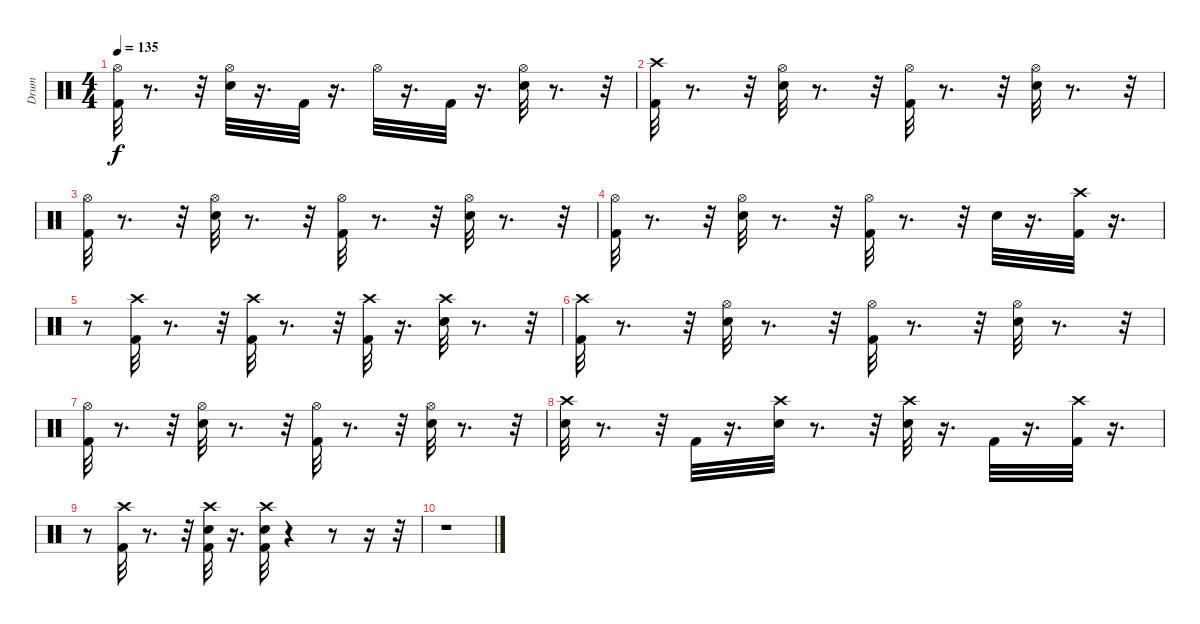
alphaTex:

\track ("Drum" "Drum") {instrument percussion}
\staff {score}
\articulation defaults
\ts (4 4)
\tempo 135
\clef neutral
\ks c
("Hi-Hat (open)" "Kick (hit) 2").32{dy f} r.8{d} r.32 ("Snare (hit) 2" "Hi-Hat (open)").32 r.16{d} "Kick (hit) 2".32 r.16{d} "Hi-Hat (open)".32 r.16{d} "Kick (hit) 2".32 r.16{d} ("Snare (hit) 2" "Hi-Hat (open)").32 r.8{d} r.32 |
("Kick (hit) 2" "Crash high (hit)").32 r.8{d} r.32 ("Snare (hit) 2" "Hi-Hat (open)").32 r.8{d} r.32 ("Kick (hit) 2" "Hi-Hat (open)").32 r.8{d} r.32 ("Hi-Hat (open)" "Snare (hit) 2").32 r.8{d} r.32 |
("Kick (hit) 2" "Hi-Hat (open)").32 r.8{d} r.32 ("Snare (hit) 2" "Hi-Hat (open)").32 r.8{d} r.32 ("Kick (hit) 2" "Hi-Hat (open)").32 r.8{d} r.32 ("Hi-Hat (open)" "Snare (hit) 2").32 r.8{d} r.32 |
("Kick (hit) 2" "Hi-Hat (open)").32 r.8{d} r.32 ("Hi-Hat (open)" "Snare (hit) 2").32 r.8{d} r.32 ("Kick (hit) 2" "Hi-Hat (open)").32 r.8{d} r.32 "Snare (hit) 2".32 r.16{d} ("Kick (hit) 2" "Crash high (hit)").32 r.16{d} |
r.8 ("Kick (hit) 2" "Crash high (hit)").32 r.8{d} r.32 ("Kick (hit) 2" "Crash high (hit)").32 r.8{d} r.32 ("Kick (hit) 2" "Crash high (hit)").32 r.16{d} ("Snare (hit) 2" "Crash high (hit)").32 r.8{d} r.32 |
("Crash high (hit)" "Kick (hit) 2").32 r.8{d} r.32 ("Hi-Hat (open)" "Snare (hit) 2").32 r.8{d} r.32 ("Hi-Hat (open)" "Kick (hit) 2").32 r.8{d} r.32 ("Hi-Hat (open)" "Snare (hit) 2").32 r.8{d} r.32 |
("Kick (hit) 2" "Hi-Hat (open)").32 r.8{d} r.32 ("Snare (hit) 2" "Hi-Hat (open)").32 r.8{d} r.32 ("Kick (hit) 2" "Hi-Hat (open)").32 r.8{d} r.32 ("Hi-Hat (open)" "Snare (hit) 2").32 r.8{d} r.32 |
("Snare (hit) 2" "Crash high (hit)").32 r.8{d} r.32 "Kick (hit) 2".32 r.16{d} ("Snare (hit) 2" "Crash high (hit)").32 r.8{d} r.32 ("Snare (hit) 2" "Crash high (hit)").32 r.16{d} "Kick (hit) 2".32 r.16{d} ("Crash high (hit)" "Kick (hit) 2").32 r.16{d} |
r.8 ("Kick (hit) 2" "Crash high (hit)").32 r.8{d} r.32 ("Snare (hit) 2" "Crash high (hit)" "Kick (hit) 2").32 r.16{d} ("Kick (hit) 2" "Snare (hit) 2" "Crash high (hit)").32 r.4 r.8 r.16 r.32 |
r.1
